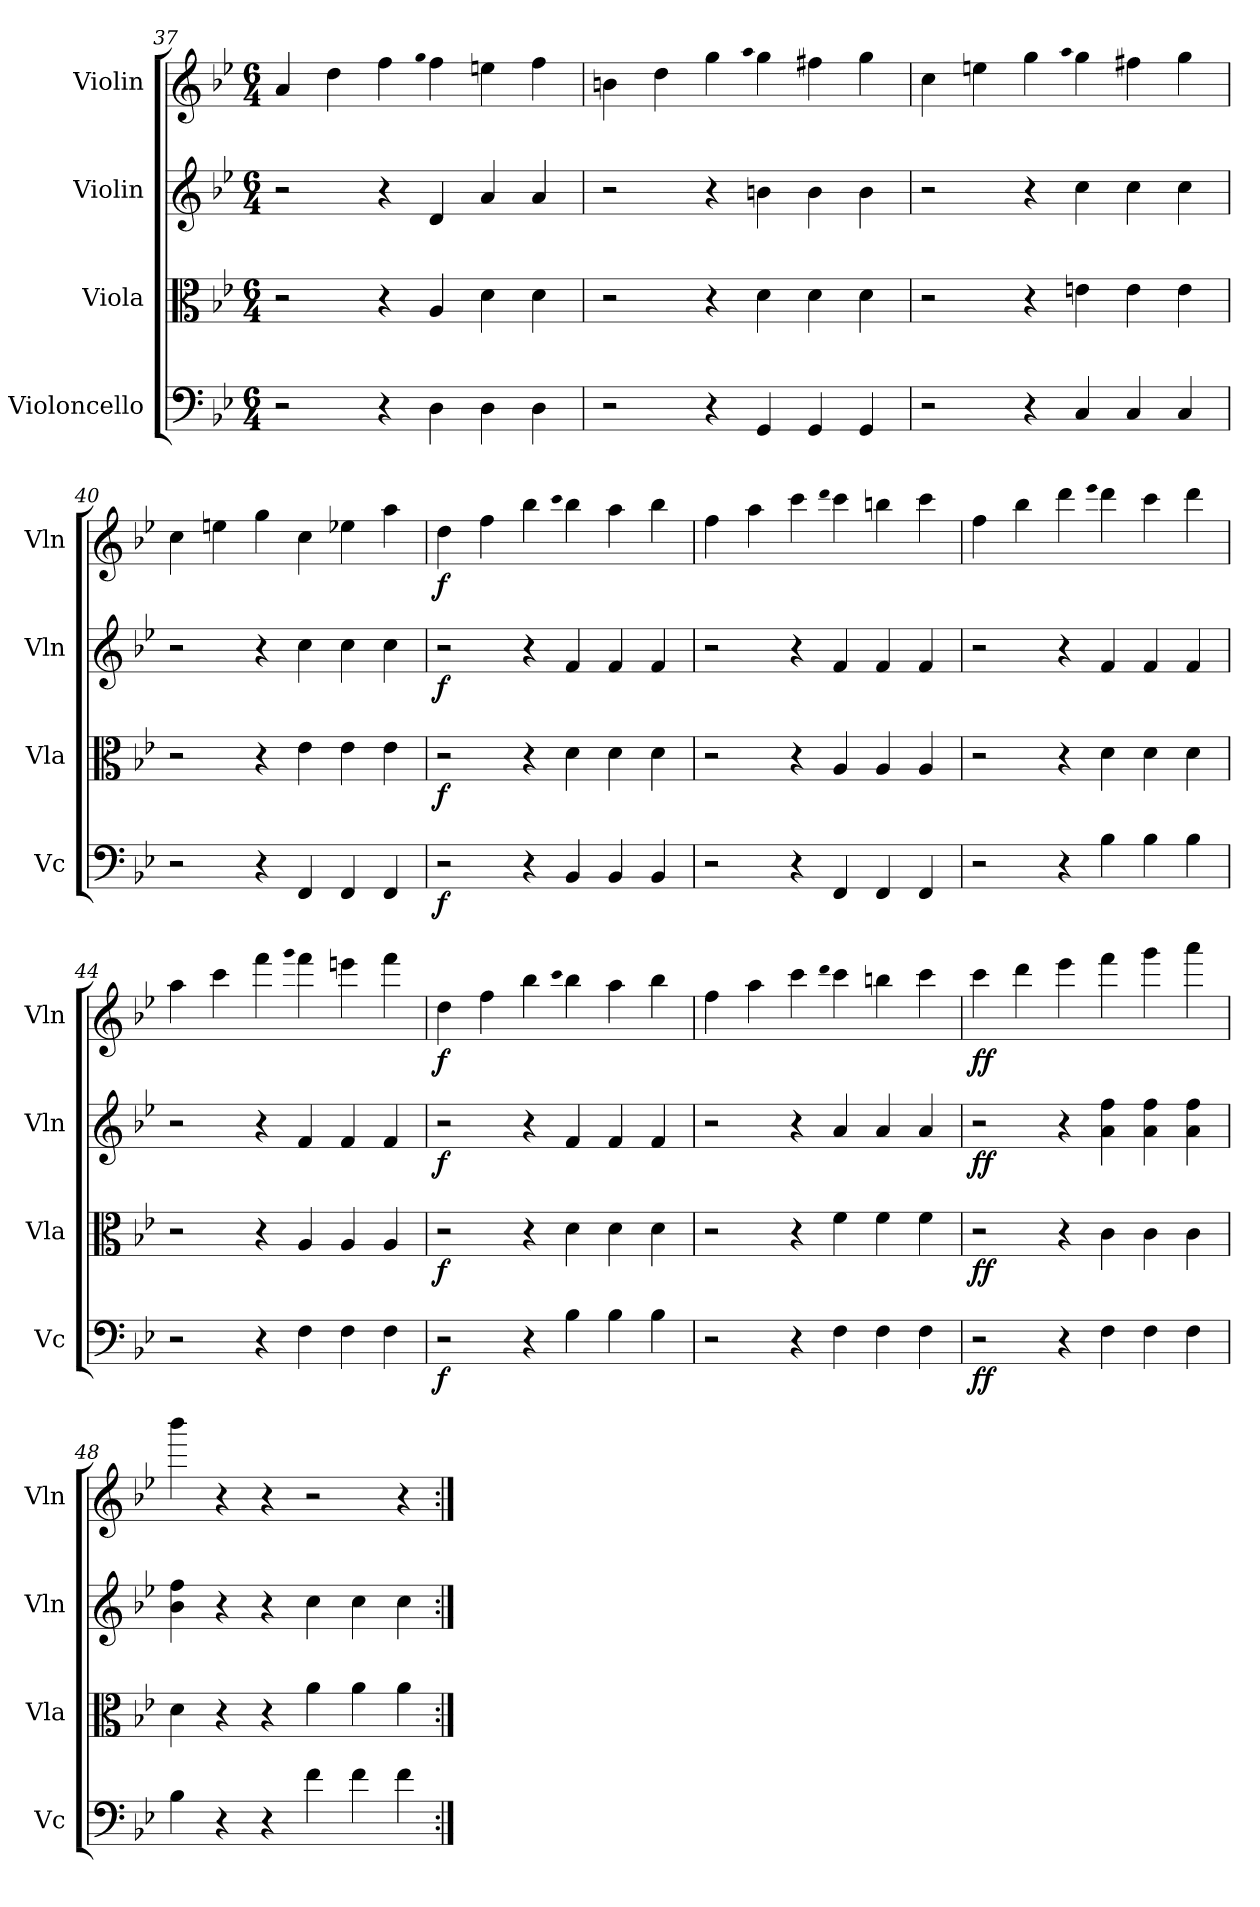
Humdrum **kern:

**kern	**dynam	**kern	**dynam	**kern	**dynam	**kern	**dynam
*part4	*part4	*part3	*part3	*part2	*part2	*part1	*part1
*staff4	*staff4	*staff3	*staff3	*staff2	*staff2	*staff1	*staff1
*I"Violoncello	*	*I"Viola	*	*I"Violin	*	*I"Violin	*
*I'Vc	*	*I'Vla	*	*I'Vln	*	*I'Vln	*
*clefF4	*	*clefC3	*	*clefG2	*	*clefG2	*
*k[b-e-]	*	*k[b-e-]	*	*k[b-e-]	*	*k[b-e-]	*
*M6/4	*	*M6/4	*	*M6/4	*	*M6/4	*
=37	=37	=37	=37	=37	=37	=37	=37
2r	.	2r	.	2r	.	4a/	.
.	.	.	.	.	.	4dd\	.
4r	.	4r	.	4r	.	4ff\	.
.	.	.	.	.	.	qgg	.
4D\	.	4A/	.	4d/	.	4ff\	.
4D\	.	4d\	.	4a/	.	4een\	.
4D\	.	4d\	.	4a/	.	4ff\	.
=38	=38	=38	=38	=38	=38	=38	=38
2r	.	2r	.	2r	.	4bn\	.
.	.	.	.	.	.	4dd\	.
4r	.	4r	.	4r	.	4gg\	.
.	.	.	.	.	.	qaa	.
4GG/	.	4d\	.	4bn\	.	4gg\	.
4GG/	.	4d\	.	4b\	.	4ff#X\	.
4GG/	.	4d\	.	4b\	.	4gg\	.
=39	=39	=39	=39	=39	=39	=39	=39
2r	.	2r	.	2r	.	4cc\	.
.	.	.	.	.	.	4een\	.
4r	.	4r	.	4r	.	4gg\	.
.	.	.	.	.	.	qaa	.
4C/	.	4en\	.	4cc\	.	4gg\	.
4C/	.	4e\	.	4cc\	.	4ff#X\	.
4C/	.	4e\	.	4cc\	.	4gg\	.
=40	=40	=40	=40	=40	=40	=40	=40
2r	.	2r	.	2r	.	4cc\	.
.	.	.	.	.	.	4een\	.
4r	.	4r	.	4r	.	4gg\	.
4FF/	.	4e-\	.	4cc\	.	4cc\	.
4FF/	.	4e-\	.	4cc\	.	4ee-X\	.
4FF/	.	4e-\	.	4cc\	.	4aa\	.
=41	=41	=41	=41	=41	=41	=41	=41
2r	f	2r	f	2r	f	4dd\	f
.	.	.	.	.	.	4ff\	.
4r	.	4r	.	4r	.	4bb-\	.
.	.	.	.	.	.	qccc	.
4BB-/	.	4d\	.	4f/	.	4bb-\	.
4BB-/	.	4d\	.	4f/	.	4aa\	.
4BB-/	.	4d\	.	4f/	.	4bb-\	.
=42	=42	=42	=42	=42	=42	=42	=42
2r	.	2r	.	2r	.	4ff\	.
.	.	.	.	.	.	4aa\	.
4r	.	4r	.	4r	.	4ccc\	.
.	.	.	.	.	.	qddd	.
4FF/	.	4A/	.	4f/	.	4ccc\	.
4FF/	.	4A/	.	4f/	.	4bbn\	.
4FF/	.	4A/	.	4f/	.	4ccc\	.
=43	=43	=43	=43	=43	=43	=43	=43
2r	.	2r	.	2r	.	4ff\	.
.	.	.	.	.	.	4bb-\	.
4r	.	4r	.	4r	.	4ddd\	.
.	.	.	.	.	.	qeee-	.
4B-\	.	4d\	.	4f/	.	4ddd\	.
4B-\	.	4d\	.	4f/	.	4ccc\	.
4B-\	.	4d\	.	4f/	.	4ddd\	.
=44	=44	=44	=44	=44	=44	=44	=44
2r	.	2r	.	2r	.	4aa\	.
.	.	.	.	.	.	4ccc\	.
4r	.	4r	.	4r	.	4fff\	.
.	.	.	.	.	.	qggg	.
4F\	.	4A/	.	4f/	.	4fff\	.
4F\	.	4A/	.	4f/	.	4eeen\	.
4F\	.	4A/	.	4f/	.	4fff\	.
=45	=45	=45	=45	=45	=45	=45	=45
2r	f	2r	f	2r	f	4dd\	f
.	.	.	.	.	.	4ff\	.
4r	.	4r	.	4r	.	4bb-\	.
.	.	.	.	.	.	qccc	.
4B-\	.	4d\	.	4f/	.	4bb-\	.
4B-\	.	4d\	.	4f/	.	4aa\	.
4B-\	.	4d\	.	4f/	.	4bb-\	.
=46	=46	=46	=46	=46	=46	=46	=46
2r	.	2r	.	2r	.	4ff\	.
.	.	.	.	.	.	4aa\	.
4r	.	4r	.	4r	.	4ccc\	.
.	.	.	.	.	.	qddd	.
4F\	.	4f\	.	4a/	.	4ccc\	.
4F\	.	4f\	.	4a/	.	4bbn\	.
4F\	.	4f\	.	4a/	.	4ccc\	.
=47	=47	=47	=47	=47	=47	=47	=47
2r	ff	2r	ff	2r	ff	4ccc\	ff
.	.	.	.	.	.	4ddd\	.
4r	.	4r	.	4r	.	4eee-\	.
4F\	.	4c\	.	4a\ 4ff\	.	4fff\	.
4F\	.	4c\	.	4a\ 4ff\	.	4ggg\	.
4F\	.	4c\	.	4a\ 4ff\	.	4aaa\	.
=48	=48	=48	=48	=48	=48	=48	=48
4B-\	.	4d\	.	4b-\ 4ff\	.	4bbb-\	.
4r	.	4r	.	4r	.	4r	.
4r	.	4r	.	4r	.	4r	.
4f\	.	4a\	.	4cc\	.	2r	.
4f\	.	4a\	.	4cc\	.	.	.
4f\	.	4a\	.	4cc\	.	4r	.
=:|!	=:|!	=:|!	=:|!	=:|!	=:|!	=:|!	=:|!
*-	*-	*-	*-	*-	*-	*-	*-
